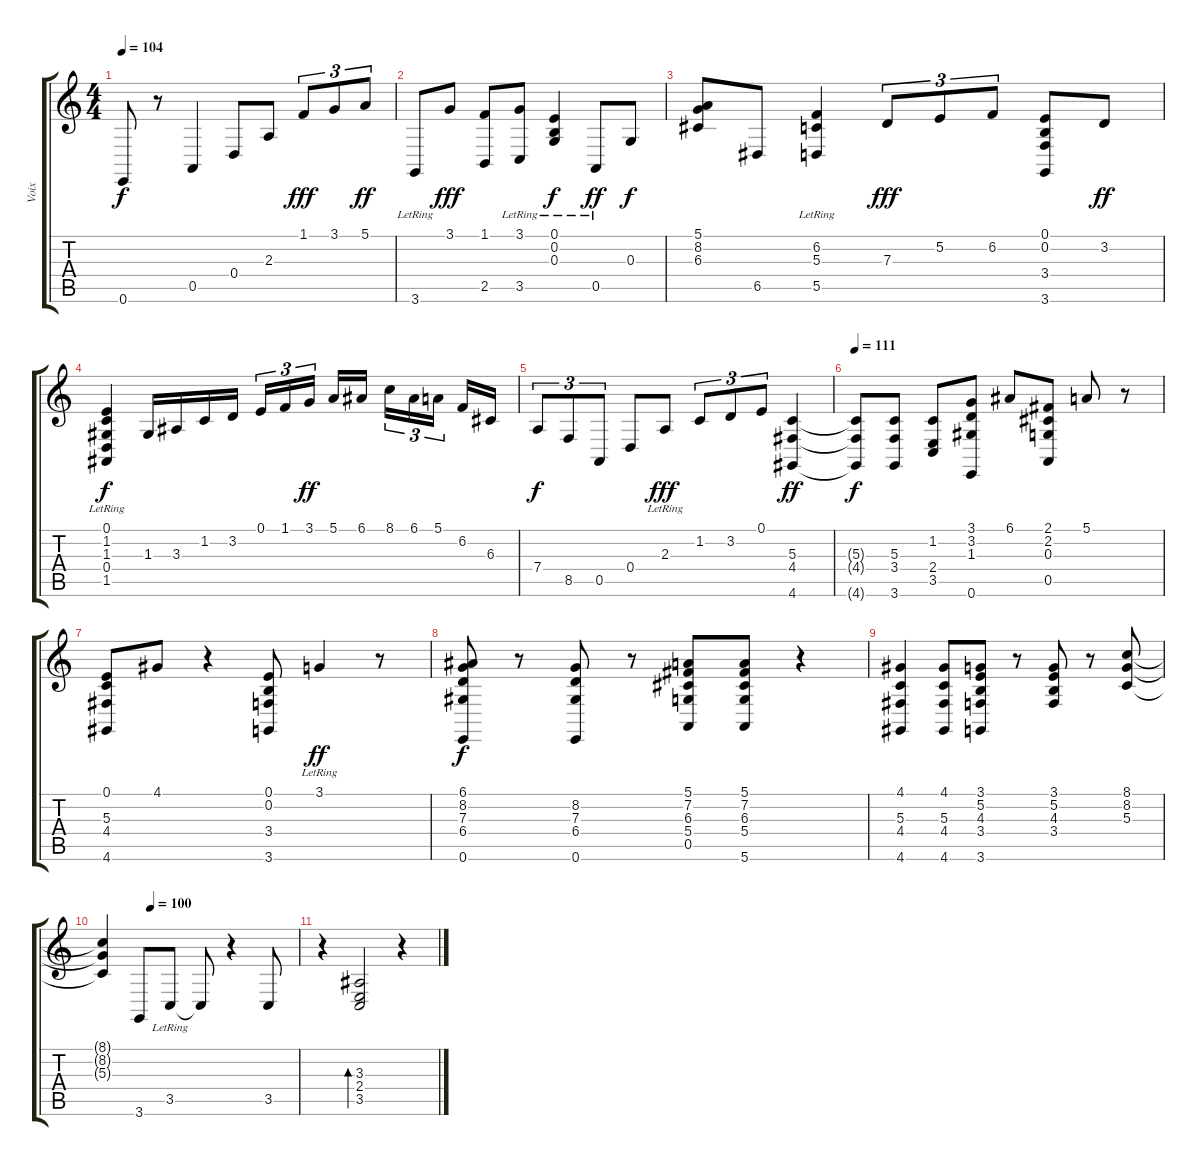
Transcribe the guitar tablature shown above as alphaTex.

\track ("Voix" "Voix") {instrument voiceoohs}
\staff {score tabs}
\tuning (E4 B3 G3 D3 A2 E2) {hide}
\ts (4 4)
\tempo 104
\clef g2
\ks c
0.6{t}.8{dy f} r.8 0.5.4 0.4.8 2.3.8 1.1.8{tu (3 2) dy fff} 3.1.8{tu (3 2)} 5.1.8{tu (3 2) dy ff} |
3.6{lr}.8 3.1.8{dy fff} (1.1 2.5).8 (3.1 3.5{lr}).8 (0.1 0.2 0.3{lr}).4{dy f} 0.5{lr}.8{dy ff} 0.3.8{dy f} |
(5.1 8.2 6.3).8 6.5.8 (6.2 5.3 5.5{lr}).4 7.3.8{tu (3 2) dy fff} 5.2.8{tu (3 2)} 6.2.8{tu (3 2)} (0.1 0.2 3.4 3.6).8 3.2.8{dy ff} |
(0.1 1.2 1.3 0.4 1.5{lr}).4{dy f} 1.3.16 3.3.16 1.2.16 3.2.16 0.1.16{tu (3 2)} 1.1.16{tu (3 2)} 3.1.16{tu (3 2) dy ff} 5.1.16 6.1.16 8.1.16{tu (3 2)} 6.1.16{tu (3 2)} 5.1.16{tu (3 2)} 6.2.16 6.3.16 |
7.4.8{tu (3 2) dy f} 8.5.8{tu (3 2)} 0.5.8{tu (3 2)} 0.4.8 2.3{lr}.8{dy fff} 1.2.8{tu (3 2)} 3.2.8{tu (3 2)} 0.1.8{tu (3 2)} (5.3 4.4 4.6).4{dy ff} |
\tempo 111
(5.3{t} 4.4{t} 4.6{t}).8{dy f} (5.3 3.4 3.6).8 (1.2 2.4 3.5).8 (3.1 3.2 1.3 0.6).8 6.1.8 (2.1 2.2 0.3 0.5).8 5.1.8 r.8 |
(0.1 5.3 4.4 4.6).8 4.1.8 r.4 (0.1 0.2 3.4 3.6).8 3.1{lr}.4{dy ff} r.8 |
(6.1 8.2 7.3 6.4 0.6).8{dy f} r.8 (8.2 7.3 6.4 0.6).8 r.8 (5.1 7.2 6.3 5.4 0.5).8 (5.1 7.2 6.3 5.4 5.6).8 r.4 |
(4.1 5.3 4.4 4.6).4 (4.1 5.3 4.4 4.6).8 (3.1 5.2 4.3 3.4 3.6).8 r.8 (3.1 5.2 4.3 3.4).8 r.8 (8.1 8.2 5.3).8 |
\tempo (100 0.25)
(8.1{t} 8.2{t} 5.3{t}).4 3.6.8 3.5{lr}.8 3.5{t}.8 r.4 3.5.8 |
r.4 (3.3 2.4 3.5).2{bd 480} r.4
